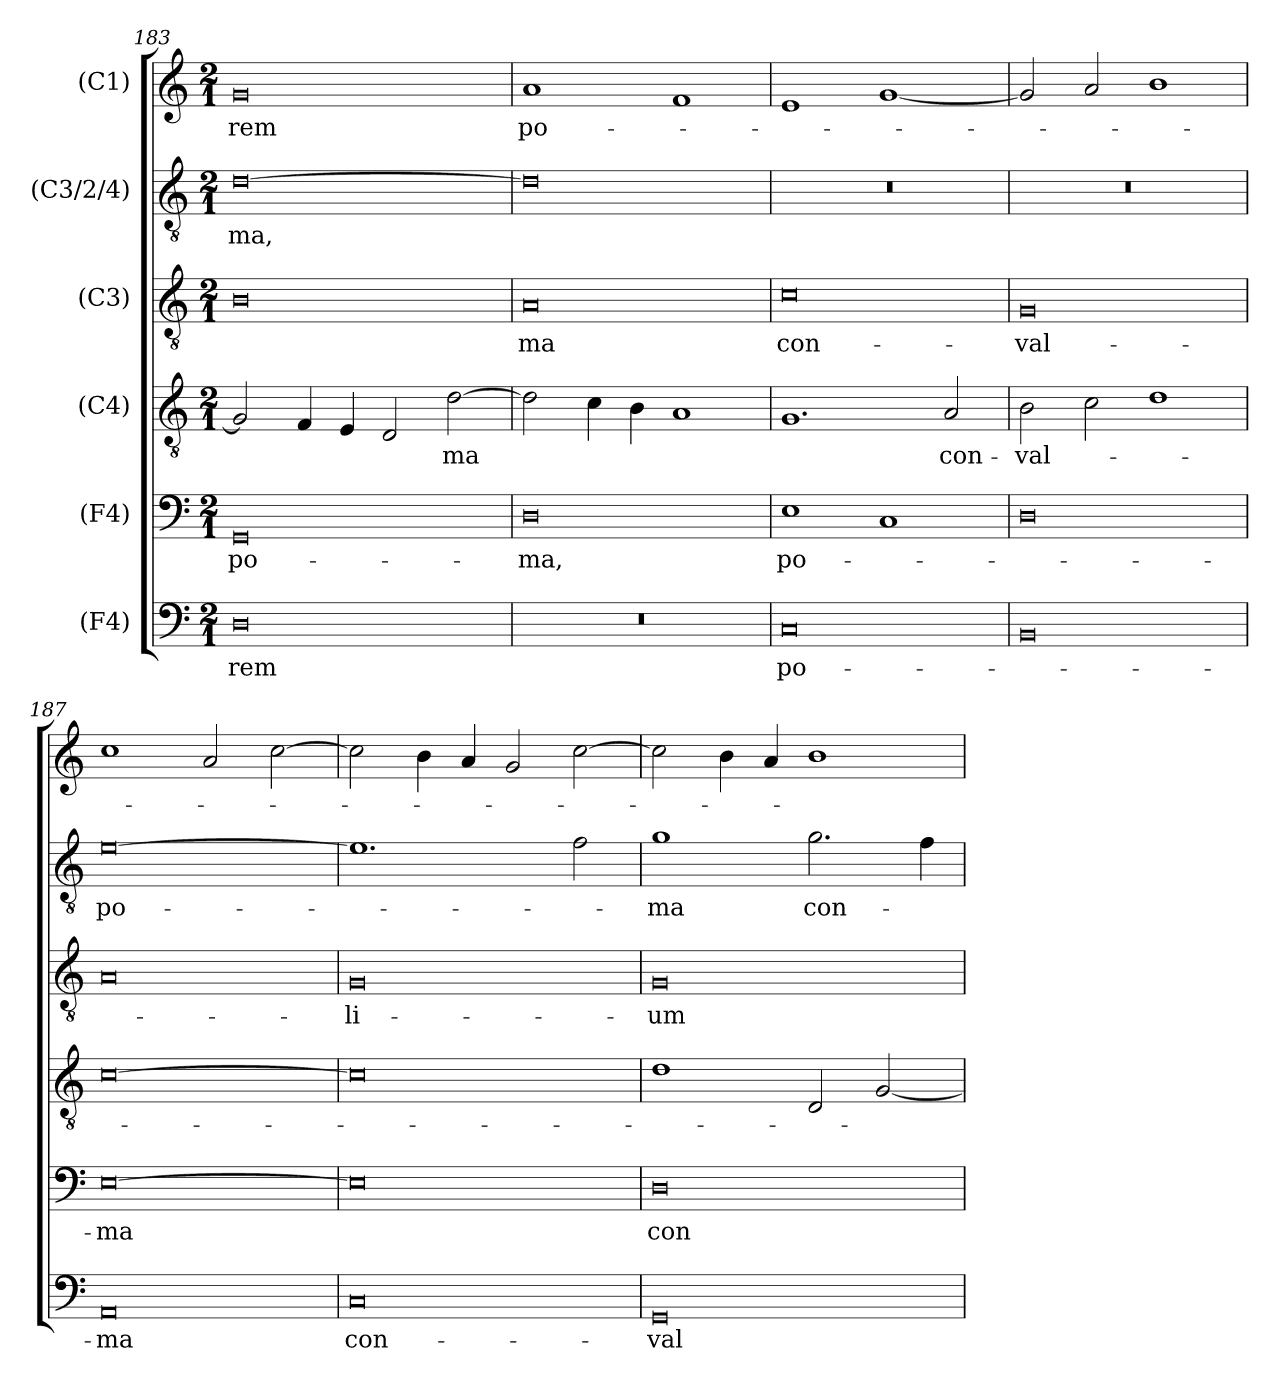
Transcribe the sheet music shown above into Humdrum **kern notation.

**kern	**text	**kern	**text	**kern	**text	**kern	**text	**kern	**text	**kern	**text
*part6	*part6	*part5	*part5	*part4	*part4	*part3	*part3	*part2	*part2	*part1	*part1
*staff6	*staff6	*staff5	*staff5	*staff4	*staff4	*staff3	*staff3	*staff2	*staff2	*staff1	*staff1
*I"(F4)	*	*I"(F4)	*	*I"(C4)	*	*I"(C3)	*	*I"(C3/2/4)	*	*I"(C1)	*
*clefF4	*	*clefF4	*	*clefGv2	*	*clefGv2	*	*clefGv2	*	*clefG2	*
*	*	*	*	*	*	*ITrd7c12	*	*	*	*	*
*k[]	*	*k[]	*	*k[]	*	*k[]	*	*k[]	*	*k[]	*
*C:	*	*C:	*	*C:	*	*C:	*	*C:	*	*C:	*
*M2/1	*	*M2/1	*	*M2/1	*	*M2/1	*	*M2/1	*	*M2/1	*
=183	=183	=183	=183	=183	=183	=183	=183	=183	=183	=183	=183
!	!LO:LY:b:color=#000000	!	!	!	!	!	!	!	!	!	!
!	!	!	!LO:LY:b:color=#000000	!	!	!	!	!	!	!	!
!	!	!	!	!	!	!	!	!	!LO:LY:b:color=#000000	!	!
!	!	!	!	!	!	!	!	!	!	!	!LO:LY:b:color=#000000
0Di	-rem	0GGi	po-	2Gi/]	.	0BBi	.	[0di	-ma,	0gi	-rem
.	.	.	.	4Fi/	.	.	.	.	.	.	.
.	.	.	.	4Ei/	.	.	.	.	.	.	.
.	.	.	.	2Di/	.	.	.	.	.	.	.
!	!	!	!	!	!LO:LY:b:color=#000000	!	!	!	!	!	!
.	.	.	.	[2di\	-ma	.	.	.	.	.	.
=184	=184	=184	=184	=184	=184	=184	=184	=184	=184	=184	=184
!LO:N:vis=1	!	!	!	!	!	!	!	!	!	!	!
!	!	!	!LO:LY:b:color=#000000	!	!	!	!	!	!	!	!
!	!	!	!	!	!	!	!LO:LY:b:color=#000000	!	!	!	!
!	!	!	!	!	!	!	!	!	!	!	!LO:LY:b:color=#000000
0r	.	0Di	-ma,	2di\]	.	0AAi	-ma	0di]	.	1ai	po-
.	.	.	.	4ci\	.	.	.	.	.	.	.
.	.	.	.	4Bi\	.	.	.	.	.	.	.
.	.	.	.	1Ai	.	.	.	.	.	1fi	.
=185	=185	=185	=185	=185	=185	=185	=185	=185	=185	=185	=185
!	!LO:LY:b:color=#000000	!	!	!	!	!	!	!	!	!	!
!	!	!	!LO:LY:b:color=#000000	!	!	!	!	!	!	!	!
!	!	!	!	!	!	!	!LO:LY:b:color=#000000	!LO:N:vis=1	!	!	!
0Ci	po-	1Ei	po-	1.Gi	.	0Ci	con-	0r	.	1ei	.
.	.	1Ci	.	.	.	.	.	.	.	[1gi	.
!	!	!	!	!	!LO:LY:b:color=#000000	!	!	!	!	!	!
.	.	.	.	2Ai/	con-	.	.	.	.	.	.
=186	=186	=186	=186	=186	=186	=186	=186	=186	=186	=186	=186
!	!	!	!	!	!LO:LY:b:color=#000000	!	!	!	!	!	!
!	!	!	!	!	!	!	!LO:LY:b:color=#000000	!LO:N:vis=1	!	!	!
0BBi	.	0Di	.	2Bi\	-val-	0GGi	-val-	0r	.	2gi/]	.
.	.	.	.	2ci\	.	.	.	.	.	2ai/	.
.	.	.	.	1di	.	.	.	.	.	1bi	.
=187	=187	=187	=187	=187	=187	=187	=187	=187	=187	=187	=187
!	!LO:LY:b:color=#000000	!	!	!	!	!	!	!	!	!	!
!	!	!	!LO:LY:b:color=#000000	!	!	!	!	!	!	!	!
!	!	!	!	!	!	!	!	!	!LO:LY:b:color=#000000	!	!
0AAi	-ma	[0Ei	-ma	[0ci	.	0AAi	.	[0ei	po-	1cci	.
.	.	.	.	.	.	.	.	.	.	2ai/	.
.	.	.	.	.	.	.	.	.	.	[2cci\	.
!!LO:LB:g=z
=188	=188	=188	=188	=188	=188	=188	=188	=188	=188	=188	=188
!	!LO:LY:b:color=#000000	!	!	!	!	!	!	!	!	!	!
!	!	!	!	!	!	!	!LO:LY:b:color=#000000	!	!	!	!
0Ci	con-	0Ei]	.	0ci]	.	0GGi	-li-	1.ei]	.	2cci\]	.
.	.	.	.	.	.	.	.	.	.	4bi\	.
.	.	.	.	.	.	.	.	.	.	4ai/	.
.	.	.	.	.	.	.	.	.	.	2gi/	.
.	.	.	.	.	.	.	.	2fi\	.	[2cci\	.
=189	=189	=189	=189	=189	=189	=189	=189	=189	=189	=189	=189
!	!LO:LY:b:color=#000000	!	!	!	!	!	!	!	!	!	!
!	!	!	!LO:LY:b:color=#000000	!	!	!	!	!	!	!	!
!	!	!	!	!	!	!	!LO:LY:b:color=#000000	!	!	!	!
!	!	!	!	!	!	!	!	!	!LO:LY:b:color=#000000	!	!
0GGi	-val-	0Di	con-	1di	.	0GGi	-um	1gi	-ma	2cci\]	.
.	.	.	.	.	.	.	.	.	.	4bi\	.
.	.	.	.	.	.	.	.	.	.	4ai/	.
!	!	!	!	!	!	!	!	!	!LO:LY:b:color=#000000	!	!
.	.	.	.	2Di/	.	.	.	2.gi\	con-	1bi	.
.	.	.	.	[2Gi/	.	.	.	.	.	.	.
.	.	.	.	.	.	.	.	4fi\	.	.	.
=	=	=	=	=	=	=	=	=	=	=	=
*-	*-	*-	*-	*-	*-	*-	*-	*-	*-	*-	*-
